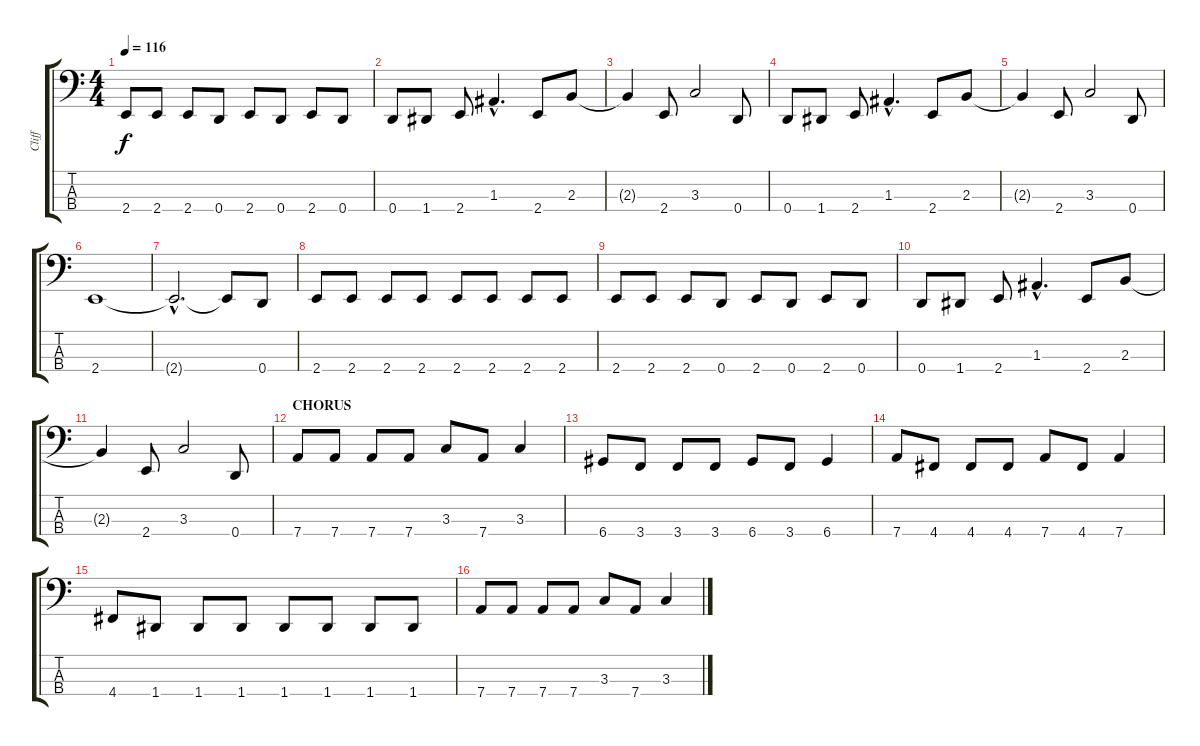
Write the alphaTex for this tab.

\track ("Cliff" "Cliff") {instrument electricbassfinger}
\staff {score tabs}
\tuning (G2 D2 A1 D1) {hide}
\ts (4 4)
\tempo 116
\clef f4
\ks c
2.4.8{dy f} 2.4.8 2.4.8 0.4.8 2.4.8 0.4.8 2.4.8 0.4.8 |
0.4.8 1.4.8 2.4.8 1.3{hac}.4{d} 2.4.8 2.3.8 |
2.3{t}.4 2.4.8 3.3.2 0.4.8 |
0.4.8 1.4.8 2.4.8 1.3{hac}.4{d} 2.4.8 2.3.8 |
2.3{t}.4 2.4.8 3.3.2 0.4.8 |
2.4.1 |
2.4{hac t}.2{d} 2.4{t}.8 0.4.8 |
2.4.8 2.4.8 2.4.8 2.4.8 2.4.8 2.4.8 2.4.8 2.4.8 |
2.4.8 2.4.8 2.4.8 0.4.8 2.4.8 0.4.8 2.4.8 0.4.8 |
0.4.8 1.4.8 2.4.8 1.3{hac}.4{d} 2.4.8 2.3.8 |
2.3{t}.4 2.4.8 3.3.2 0.4.8 |
\section ("" "CHORUS")
7.4.8 7.4.8 7.4.8 7.4.8 3.3.8 7.4.8 3.3.4 |
6.4.8 3.4.8 3.4.8 3.4.8 6.4.8 3.4.8 6.4.4 |
7.4.8 4.4.8 4.4.8 4.4.8 7.4.8 4.4.8 7.4.4 |
4.4.8 1.4.8 1.4.8 1.4.8 1.4.8 1.4.8 1.4.8 1.4.8 |
7.4.8 7.4.8 7.4.8 7.4.8 3.3.8 7.4.8 3.3.4
